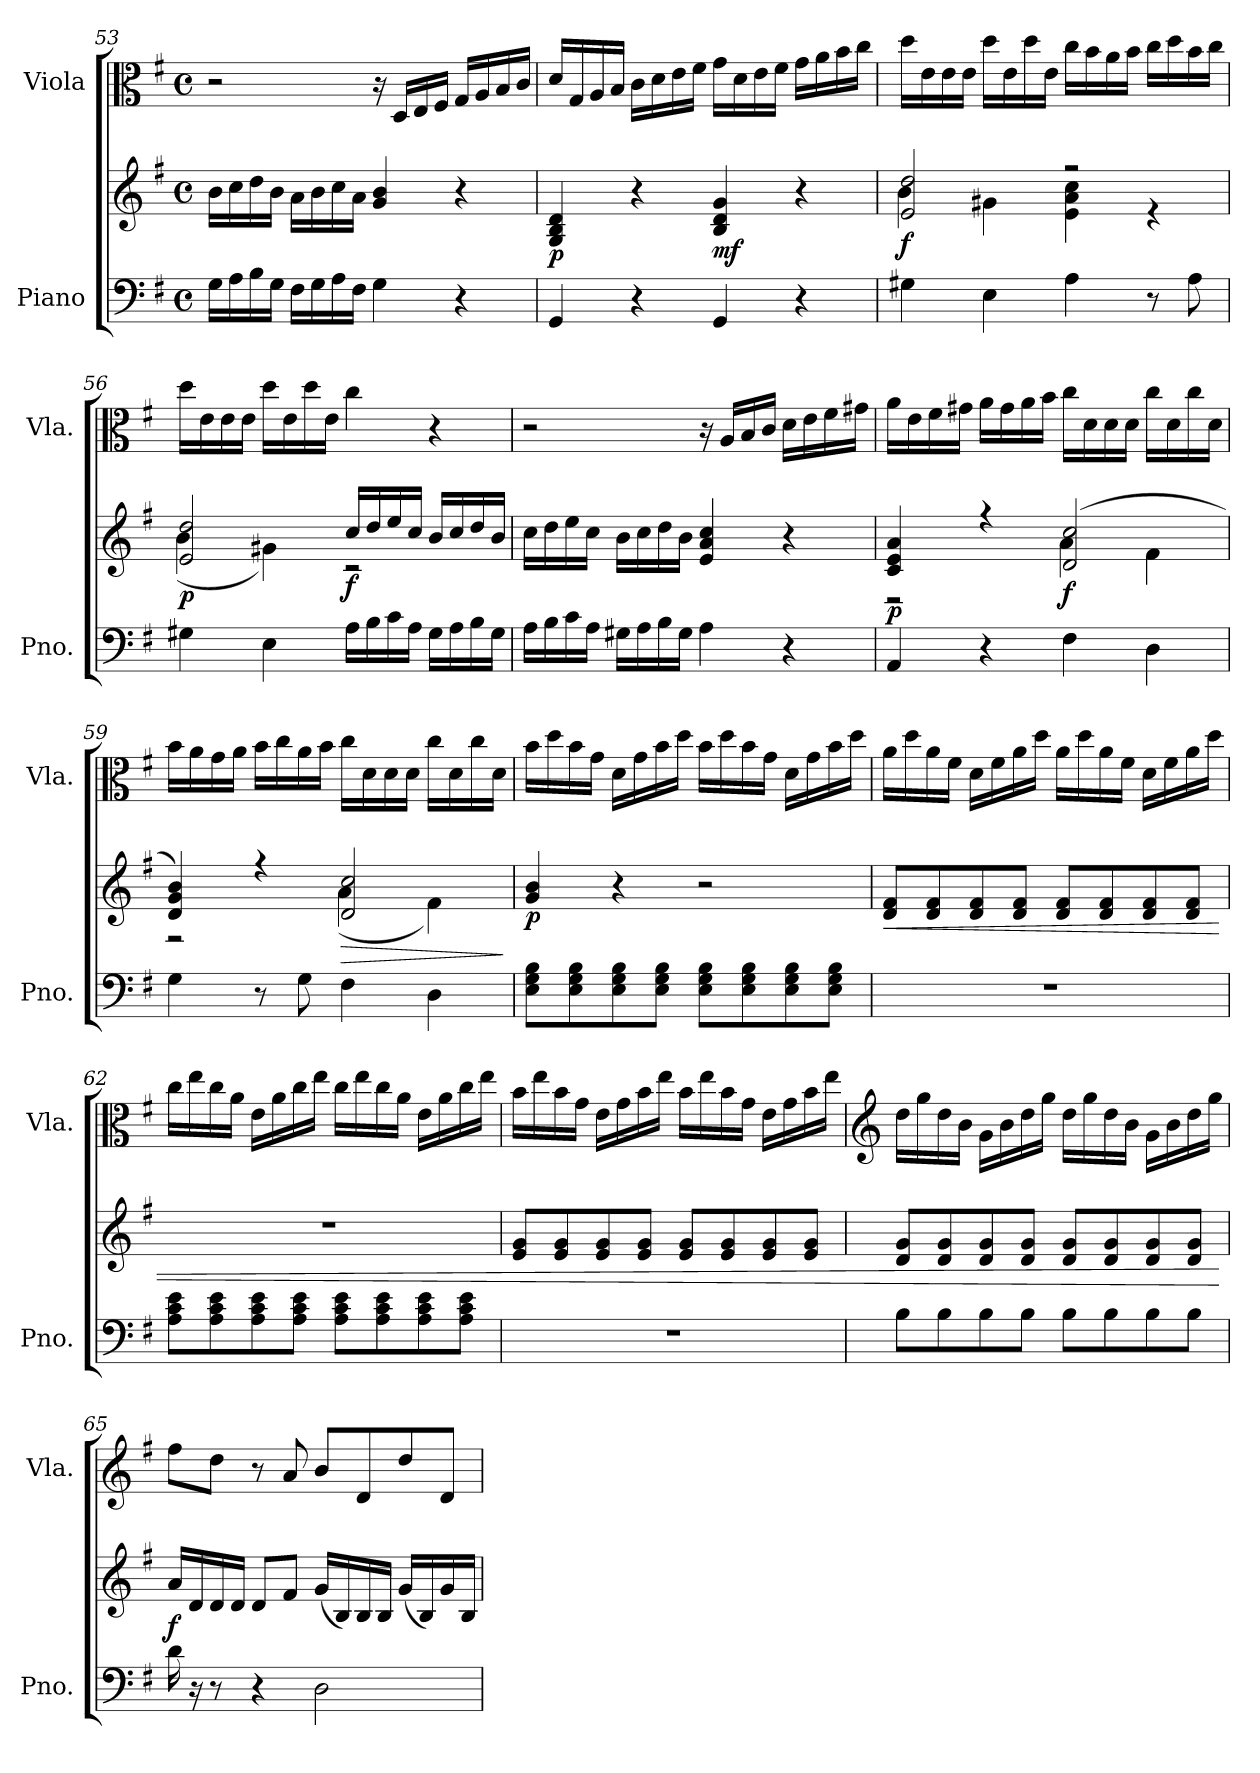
**kern	**kern	**dynam	**kern
*part2	*part2	*part2	*part1
*staff3	*staff2	*staff2/3	*staff1
*I"Piano	*	*	*I"Viola
*I'Pno.	*	*	*I'Vla.
*clefF4	*clefG2	*	*clefC3
*k[f#]	*k[f#]	*	*k[f#]
*M4/4	*M4/4	*	*M4/4
*met(c)	*met(c)	*	*met(c)
=53	=53	=53	=53
16G\LL	16b\LL	.	2r
16A\	16cc\	.	.
16B\	16dd\	.	.
16G\JJ	16b\JJ	.	.
16F#\LL	16a\LL	.	.
16G\	16b\	.	.
16A\	16cc\	.	.
16F#\JJ	16a\JJ	.	.
4G\	4g/ 4b/	.	16r
.	.	.	16D/LL
.	.	.	16E/
.	.	.	16F#/JJ
4r	4r	.	16G/LL
.	.	.	16A/
.	.	.	16B/
.	.	.	16c/JJ
!!LO:LB:g=z
=54	=54	=54	=54
!	!	!LO:DY:b	!
4GG/	4G/ 4B/ 4d/	p	16d/LL
.	.	.	16G/
.	.	.	16A/
.	.	.	16B/JJ
4r	4r	.	16c\LL
.	.	.	16d\
.	.	.	16e\
.	.	.	16f#\JJ
!	!	!LO:DY:b	!
4GG/	4B/ 4d/ 4g/	mf	16g\LL
.	.	.	16d\
.	.	.	16e\
.	.	.	16f#\JJ
4r	4r	.	16g\LL
.	.	.	16a\
.	.	.	16b\
.	.	.	16cc\JJ
=55	=55	=55	=55
*	*^	*	*
!	!	!	!LO:DY:b	!
4G#X\	2e/ 2dd/	4b\	f	16dd\LL
.	.	.	.	16e\
.	.	.	.	16e\
.	.	.	.	16e\JJ
4E\	.	4g#X\	.	16dd\LL
.	.	.	.	16e\
.	.	.	.	16dd\
.	.	.	.	16e\JJ
4A\	2r	4e\ 4a\ 4cc\	.	16cc\LL
.	.	.	.	16b\
.	.	.	.	16a\
.	.	.	.	16b\JJ
8r	.	4r	.	16cc\LL
.	.	.	.	16dd\
8A\	.	.	.	16b\
.	.	.	.	16cc\JJ
!!LO:LB:g=z
=56	=56	=56	=56	=56
!	!	!	!LO:DY:b	!
4G#X\	2e/ 2dd/	(4b\	p	16dd\LL
.	.	.	.	16e\
.	.	.	.	16e\
.	.	.	.	16e\JJ
4E\	.	4g#X\)	.	16dd\LL
.	.	.	.	16e\
.	.	.	.	16dd\
.	.	.	.	16e\JJ
!	!	!	!LO:DY:b	!
16A\LL	16cc/LL	2r	f	4cc\
16B\	16dd/	.	.	.
16c\	16ee/	.	.	.
16A\JJ	16cc/JJ	.	.	.
16G#\LL	16b/LL	.	.	4r
16A\	16cc/	.	.	.
16B\	16dd/	.	.	.
16G#\JJ	16b/JJ	.	.	.
*	*v	*v	*	*
=57	=57	=57	=57
16A\LL	16cc\LL	.	2r
16B\	16dd\	.	.
16c\	16ee\	.	.
16A\JJ	16cc\JJ	.	.
16G#X\LL	16b\LL	.	.
16A\	16cc\	.	.
16B\	16dd\	.	.
16G#\JJ	16b\JJ	.	.
4A\	4e/ 4a/ 4cc/	.	16r
.	.	.	16A/LL
.	.	.	16B/
.	.	.	16c/JJ
4r	4r	.	16d\LL
.	.	.	16e\
.	.	.	16f#\
.	.	.	16g#X\JJ
!!LO:LB:g=z
=58	=58	=58	=58
*	*^	*	*
!	!	!	!LO:DY:b	!
4AA/	4c/ 4e/ 4a/	2r	p	16a\LL
.	.	.	.	16e\
.	.	.	.	16f#\
.	.	.	.	16g#X\JJ
4r	4r	.	.	16a\LL
.	.	.	.	16g#\
.	.	.	.	16a\
.	.	.	.	16b\JJ
!	!	!	!LO:DY:b	!
4F#\	(2d/ 2cc/	4a\	f	16cc\LL
.	.	.	.	16d\
.	.	.	.	16d\
.	.	.	.	16d\JJ
4D\	.	4f#\	.	16cc\LL
.	.	.	.	16d\
.	.	.	.	16cc\
.	.	.	.	16d\JJ
=59	=59	=59	=59	=59
4G\	4d/ 4g/ 4b/)	2r	.	16b\LL
.	.	.	.	16a\
.	.	.	.	16g\
.	.	.	.	16a\JJ
8r	4r	.	.	16b\LL
.	.	.	.	16cc\
8G\	.	.	.	16a\
.	.	.	.	16b\JJ
!	!	!	!LO:HP:b	!
4F#\	2d/ 2cc/	(4a\	>	16cc\LL
.	.	.	.	16d\
.	.	.	.	16d\
.	.	.	.	16d\JJ
4D\	.	4f#\)	.	16cc\LL
.	.	.	.	16d\
.	.	.	.	16cc\
.	.	.	.	16d\JJ
*	*v	*v	*	*
.	.	]	.
!!LO:PB:g=z
=60	=60	=60	=60
!	!	!LO:DY:b	!
8E\ 8G\ 8B\L	4g/ 4b/	p	16b\LL
.	.	.	16dd\
8E\ 8G\ 8B\	.	.	16b\
.	.	.	16g\JJ
8E\ 8G\ 8B\	4r	.	16d\LL
.	.	.	16g\
8E\ 8G\ 8B\J	.	.	16b\
.	.	.	16dd\JJ
8E\ 8G\ 8B\L	2r	.	16b\LL
.	.	.	16dd\
8E\ 8G\ 8B\	.	.	16b\
.	.	.	16g\JJ
8E\ 8G\ 8B\	.	.	16d\LL
.	.	.	16g\
8E\ 8G\ 8B\J	.	.	16b\
.	.	.	16dd\JJ
=61	=61	=61	=61
!	!	!LO:HP:b	!
1r	8d/ 8f#/L	<	16a\LL
.	.	.	16dd\
.	8d/ 8f#/	.	16a\
.	.	.	16f#\JJ
.	8d/ 8f#/	.	16d\LL
.	.	.	16f#\
.	8d/ 8f#/J	.	16a\
.	.	.	16dd\JJ
.	8d/ 8f#/L	.	16a\LL
.	.	.	16dd\
.	8d/ 8f#/	.	16a\
.	.	.	16f#\JJ
.	8d/ 8f#/	.	16d\LL
.	.	.	16f#\
.	8d/ 8f#/J	.	16a\
.	.	.	16dd\JJ
!!LO:LB:g=z
=62	=62	=62	=62
8A\ 8c\ 8e\L	1r	.	16cc\LL
.	.	.	16ee\
8A\ 8c\ 8e\	.	.	16cc\
.	.	.	16a\JJ
8A\ 8c\ 8e\	.	.	16e\LL
.	.	.	16a\
8A\ 8c\ 8e\J	.	.	16cc\
.	.	.	16ee\JJ
8A\ 8c\ 8e\L	.	.	16cc\LL
.	.	.	16ee\
8A\ 8c\ 8e\	.	.	16cc\
.	.	.	16a\JJ
8A\ 8c\ 8e\	.	.	16e\LL
.	.	.	16a\
8A\ 8c\ 8e\J	.	.	16cc\
.	.	.	16ee\JJ
=63	=63	=63	=63
1r	8e/ 8g/L	.	16b\LL
.	.	.	16ee\
.	8e/ 8g/	.	16b\
.	.	.	16g\JJ
.	8e/ 8g/	.	16e\LL
.	.	.	16g\
.	8e/ 8g/J	.	16b\
.	.	.	16ee\JJ
.	8e/ 8g/L	.	16b\LL
.	.	.	16ee\
.	8e/ 8g/	.	16b\
.	.	.	16g\JJ
.	8e/ 8g/	.	16e\LL
.	.	.	16g\
.	8e/ 8g/J	.	16b\
.	.	.	16ee\JJ
!!LO:LB:g=z
=64	=64	=64	=64
*	*	*	*clefG2
8B\L	8d/ 8g/L	.	16dd\LL
.	.	.	16gg\
8B\	8d/ 8g/	.	16dd\
.	.	.	16b\JJ
8B\	8d/ 8g/	.	16g\LL
.	.	.	16b\
8B\J	8d/ 8g/J	.	16dd\
.	.	.	16gg\JJ
8B\L	8d/ 8g/L	.	16dd\LL
.	.	.	16gg\
8B\	8d/ 8g/	.	16dd\
.	.	.	16b\JJ
8B\	8d/ 8g/	.	16g\LL
.	.	.	16b\
8B\J	8d/ 8g/J	.	16dd\
.	.	.	16gg\JJ
.	.	[	.
=65	=65	=65	=65
!	!	!LO:DY:b	!
16d\	16a/LL	f	8ff#\L
16r	16d/	.	.
8r	16d/	.	8dd\J
.	16d/JJ	.	.
4r	8d/L	.	8r
.	8f#/J	.	8a/
2D\	(16g/LL	.	8b/L
.	16B/)	.	.
.	16B/	.	8d/
.	16B/JJ	.	.
.	(16g/LL	.	8dd/
.	16B/)	.	.
.	16g/	.	8d/J
.	16B/JJ	.	.
=	=	=	=
*-	*-	*-	*-
